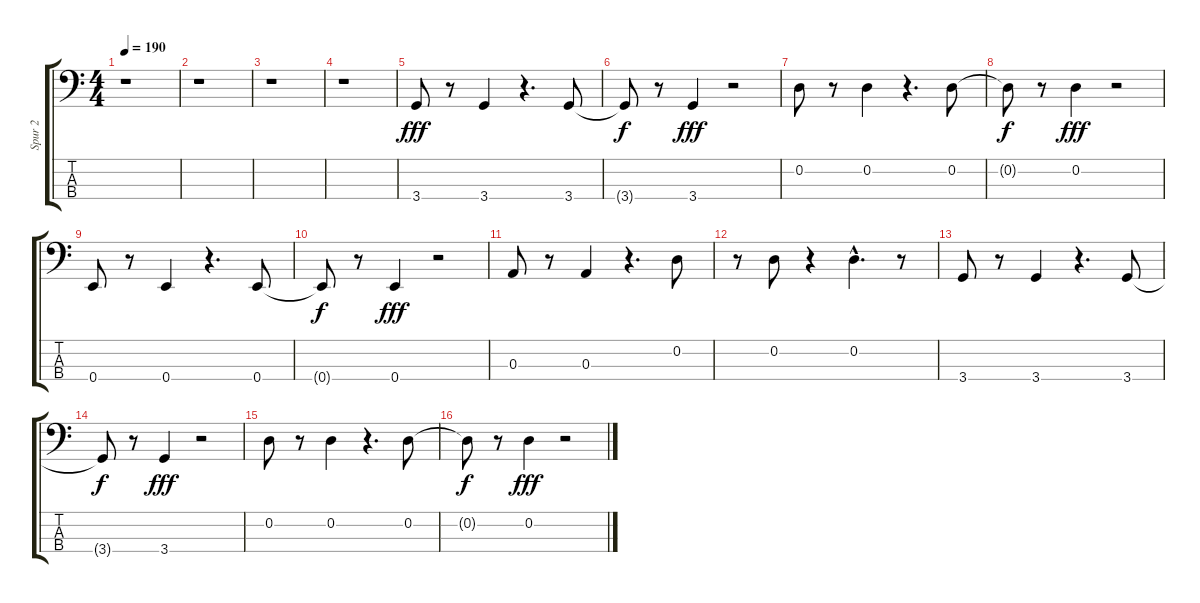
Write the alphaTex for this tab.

\track ("Spur 2" "Spur 2") {instrument electricbassfinger}
\staff {score tabs}
\tuning (G2 D2 A1 E1) {hide}
\ts (4 4)
\tempo 190
\clef f4
\ks c
r.1{dy fff} |
r.1 |
r.1 |
r.1 |
3.4.8 r.8 3.4.4 r.4{d} 3.4.8 |
3.4{t}.8{dy f} r.8 3.4.4{dy fff} r.2 |
0.2.8 r.8 0.2.4 r.4{d} 0.2.8 |
0.2{t}.8{dy f} r.8 0.2.4{dy fff} r.2 |
0.4.8 r.8 0.4.4 r.4{d} 0.4.8 |
0.4{t}.8{dy f} r.8 0.4.4{dy fff} r.2 |
0.3.8 r.8 0.3.4 r.4{d} 0.2.8 |
r.8 0.2.8 r.4 0.2{hac}.4{d} r.8 |
3.4.8 r.8 3.4.4 r.4{d} 3.4.8 |
3.4{t}.8{dy f} r.8 3.4.4{dy fff} r.2 |
0.2.8 r.8 0.2.4 r.4{d} 0.2.8 |
0.2{t}.8{dy f} r.8 0.2.4{dy fff} r.2
